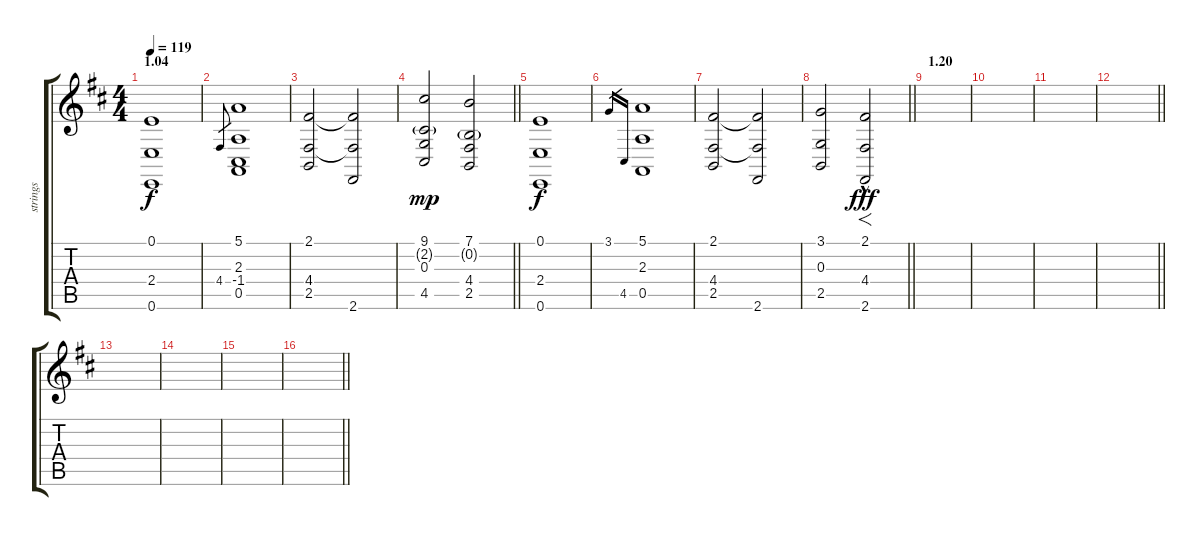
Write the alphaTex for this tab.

\track ("strings" "strings") {instrument stringensemble2}
\staff {score tabs}
\tuning (E4 B3 G3 D3 A2 E2) {hide}
\ts (4 4)
\section ("" "1.04")
\tempo 119
\clef g2
\ks d
(0.1 2.4 0.6).1{dy f} |
4.4.8{gr} (5.1 2.3 -1.4 0.5).1 |
(2.1 4.4 2.5).2 (2.1{t} 4.4{t} 2.6).2 |
\barLineRight lightlight
(9.1 2.2{g} 0.3 4.5).2{dy mp} (7.1 0.2{g} 4.4 2.5).2 |
(0.1 2.4 0.6).1{dy f} |
3.1.16{gr} 4.5.16{gr} (5.1 2.3 0.5).1 |
(2.1 4.4 2.5).2 (2.1{t} 4.4{t} 2.6).2 |
\barLineRight lightlight
(3.1 0.3 2.5).2 (2.1{hac} 4.4{hac} 2.6{hac}).2{f dy fff} |
\section ("" "1.20")
|
|
|
\barLineRight lightlight
|
|
|
|
\barLineRight lightlight
